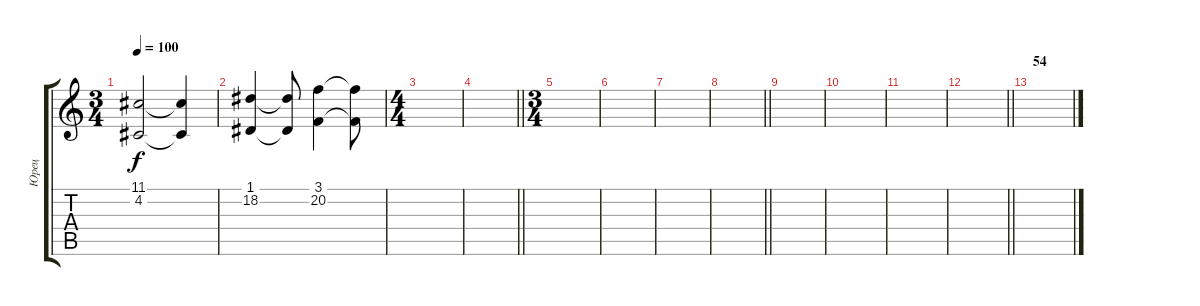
\track ("Юрец" "Юрец") {instrument lead6voice}
\staff {score tabs}
\tuning (D4 A3 F3 C3 G2 C2) {hide}
\ts (3 4)
\tempo 100
\clef g2
\ks c
(11.1 4.2).2{dy f} (11.1{t} 4.2{t}).4 |
(1.1 18.2).4 (1.1{t} 18.2{t}).8 (3.1 20.2).4 (3.1{t} 20.2{t}).8 |
\ts (4 4)
|
\barLineRight lightlight
|
\ts (3 4)
\section ("" "")
|
|
|
\barLineRight lightlight
|
|
|
|
\barLineRight lightlight
|
\section ("" "54")
